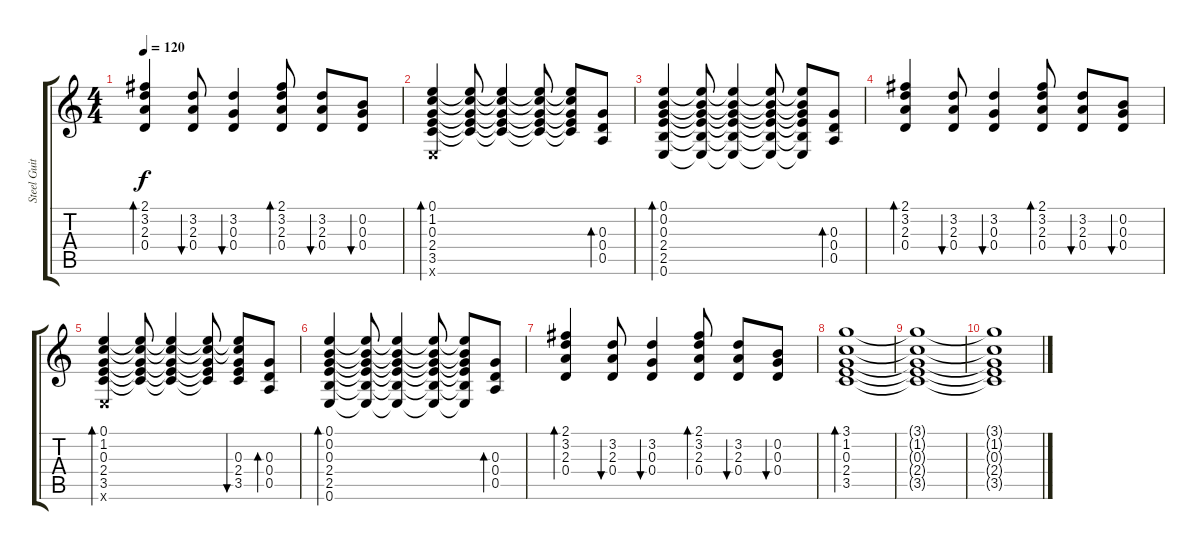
\track ("Steel Guitar (Right)" "Steel Guit") {instrument acousticguitarsteel}
\staff {score tabs}
\tuning (E4 B3 G3 D3 A2 E2) {hide}
\ts (4 4)
\tempo 120
\clef g2
\ks c
(2.1 3.2 2.3 0.4).4{bd 60 dy f} (3.2 2.3 0.4).8{bu 60} (3.2 0.3 0.4).4{bu 60} (2.1 3.2 2.3 0.4).8{bd 60} (3.2 2.3 0.4).8{bu 60} (0.2 0.3 0.4).8{bu 60} |
(0.1 1.2 0.3 2.4 3.5 0.6{x}).4{bd 60} (0.1{t} 1.2{t} 0.3{t} 2.4{t} 3.5{t}).8 (0.1{t} 1.2{t} 0.3{t} 2.4{t} 3.5{t}).4 (0.1{t} 1.2{t} 0.3{t} 2.4{t} 3.5{t}).8 (0.1{t} 1.2{t} 0.3{t} 2.4{t} 3.5{t}).8 (0.3 0.4 0.5).8{bd 60} |
(0.1 0.2 0.3 2.4 2.5 0.6).4{bd 60} (0.1{t} 0.2{t} 0.3{t} 2.4{t} 2.5{t} 0.6{t}).8 (0.1{t} 0.2{t} 0.3{t} 2.4{t} 2.5{t} 0.6{t}).4 (0.1{t} 0.2{t} 0.3{t} 2.4{t} 2.5{t} 0.6{t}).8 (0.1{t} 0.2{t} 0.3{t} 2.4{t} 2.5{t} 0.6{t}).8 (0.3 0.4 0.5).8{bd 60} |
(2.1 3.2 2.3 0.4).4{bd 60} (3.2 2.3 0.4).8{bu 60} (3.2 0.3 0.4).4{bu 60} (2.1 3.2 2.3 0.4).8{bd 60} (3.2 2.3 0.4).8{bu 60} (0.2 0.3 0.4).8{bu 60} |
(0.1 1.2 0.3 2.4 3.5 0.6{x}).4{bd 60} (0.1{t} 1.2{t} 0.3{t} 2.4{t} 3.5{t}).8 (0.1{t} 1.2{t} 0.3{t} 2.4{t} 3.5{t}).4 (0.1{t} 1.2{t} 0.3{t} 2.4{t} 3.5{t}).8 (0.1{t} 1.2{t} 0.3 2.4 3.5).8{bu 480} (0.3 0.4 0.5).8{bd 60} |
(0.1 0.2 0.3 2.4 2.5 0.6).4{bd 60} (0.1{t} 0.2{t} 0.3{t} 2.4{t} 2.5{t} 0.6{t}).8 (0.1{t} 0.2{t} 0.3{t} 2.4{t} 2.5{t} 0.6{t}).4 (0.1{t} 0.2{t} 0.3{t} 2.4{t} 2.5{t} 0.6{t}).8 (0.1{t} 0.2{t} 0.3{t} 2.4{t} 2.5{t} 0.6{t}).8 (0.3 0.4 0.5).8{bd 60} |
(2.1 3.2 2.3 0.4).4{bd 60} (3.2 2.3 0.4).8{bu 60} (3.2 0.3 0.4).4{bu 60} (2.1 3.2 2.3 0.4).8{bd 60} (3.2 2.3 0.4).8{bu 60} (0.2 0.3 0.4).8{bu 60} |
(3.1 1.2 0.3 2.4 3.5).1{bd 240} |
(3.1{t} 1.2{t} 0.3{t} 2.4{t} 3.5{t}).1 |
(3.1{t} 1.2{t} 0.3{t} 2.4{t} 3.5{t}).1
